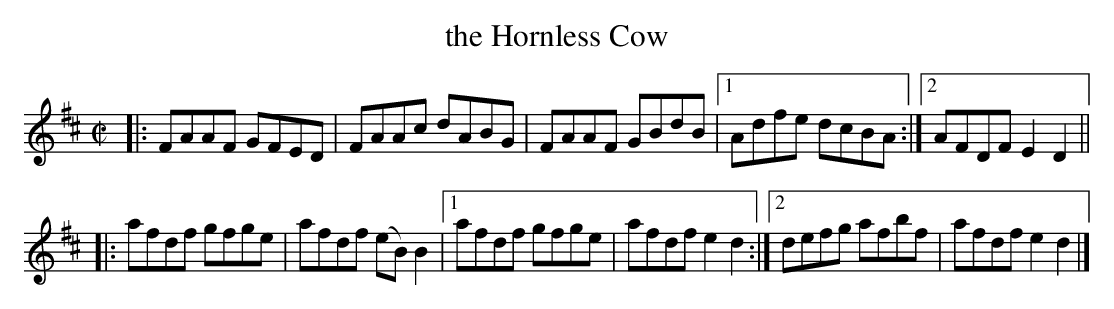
X:1
T: the Hornless Cow
M: C|
L: 1/8
K: D
|: FAAF GFED | FAAc dABG | FAAF GBdB |1 Adfe dcBA :|2 AFDF E2D2 ||
|: afdf gfge | afdf (eB)B2 |1 afdf gfge | afdf e2d2 :|2 defg afbf | afdf e2d2 |]
